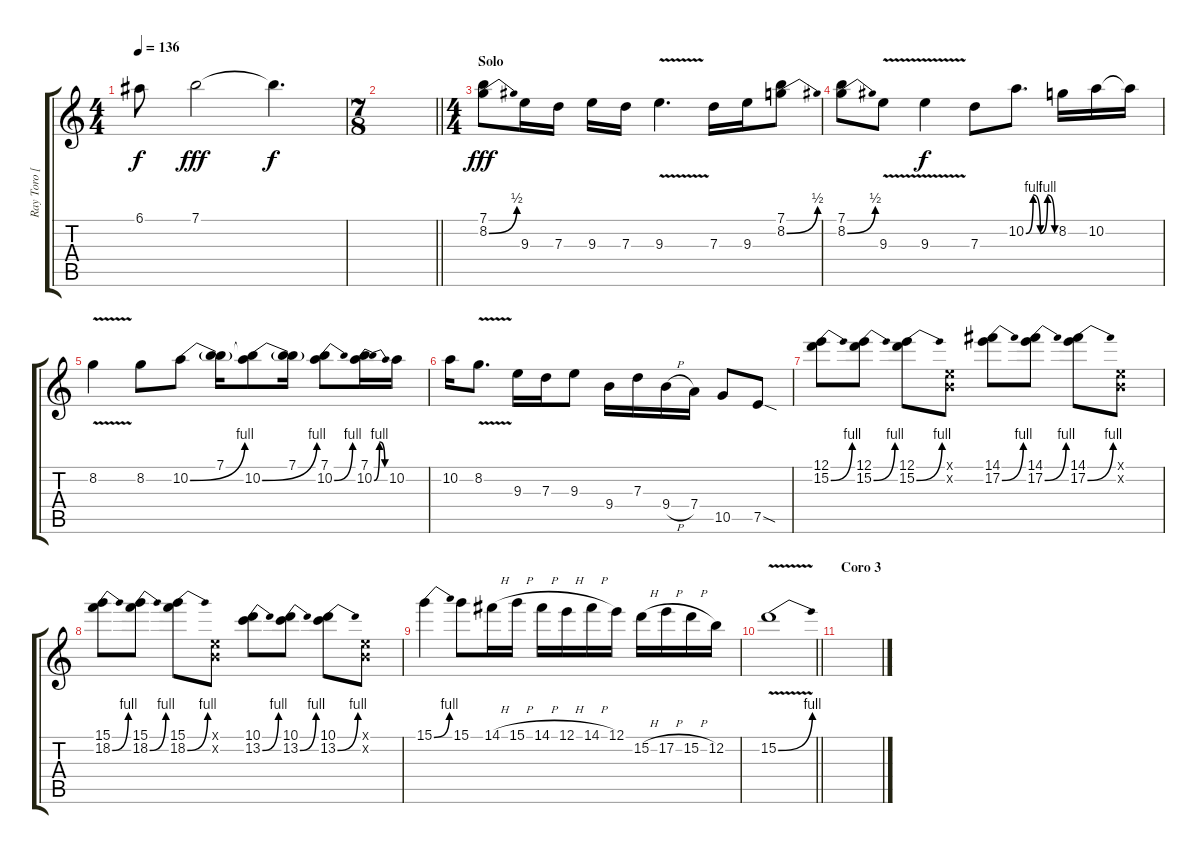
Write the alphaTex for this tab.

\track ("Ray Toro [Guitar Overdubbed]" "Ray Toro [") {instrument overdrivenguitar}
\staff {score tabs}
\tuning (E4 B3 G3 D3 A2 E2) {hide}
\ts (4 4)
\tempo 136
\clef g2
\ks c
6.1{t}.8{dy f} 7.1.2{dy fff} 7.1{t}.4{d dy f} |
\ts (7 8)
\barLineRight lightlight
|
\ts (4 4)
\section ("" "Solo")
(7.1 8.2{be (bend 0 0 60 2)}).8{dy fff volume 16 balance 16 instrument distortionguitar} 9.3.16 7.3.16 9.3.16 7.3.16 9.3{v}.4{d} 7.3.16 9.3.16 (7.1 8.2{be (bend 0 0 60 2)}).8 |
(7.1 8.2{be (bend 0 0 60 2)}).8 9.3{v}.8 9.3{v}.4{dy f} 7.3.8 10.2{be (custom 0 0 15 4 30 0 45 4 60 0)}.8{d} 8.2.16 10.2.16 10.2{t}.16 |
8.2{v}.4 8.2.8 10.2{be (bend 0 0 60 4)}.8 (7.1 10.2{t}).16 (7.1{t} 10.2{be (bend 0 0 60 4)}).8 (7.1 10.2{t}).16 (7.1 10.2{be (bend 0 0 60 4)}).8 (7.1 10.2{be (bendrelease 0 0 15 4 45 4 60 0)}).16 10.2.16 |
10.2.16 8.2{v}.8{d} 9.3.16 7.3.16 9.3.8 9.4.16 7.3.16 9.4{h}.16 7.4.16 10.5.8 7.5{sod}.8 |
(12.1 15.2{be (bend 0 0 60 4)}).8 (12.1 15.2{be (bend 0 0 60 4)}).8 (12.1 15.2{be (bend 0 0 60 4)}).8 (0.1{x} 0.2{x}).8 (14.1 17.2{be (bend 0 0 60 4)}).8 (14.1 17.2{be (bend 0 0 60 4)}).8 (14.1 17.2{be (bend 0 0 60 4)}).8 (0.1{x} 0.2{x}).8 |
(15.1 18.2{be (bend 0 0 60 4)}).8 (15.1 18.2{be (bend 0 0 60 4)}).8 (15.1 18.2{be (bend 0 0 60 4)}).8 (0.1{x} 0.2{x}).8 (10.1 13.2{be (bend 0 0 60 4)}).8 (10.1 13.2{be (bend 0 0 60 4)}).8 (10.1 13.2{be (bend 0 0 60 4)}).8 (0.1{x} 0.2{x}).8 |
15.1{be (bend 0 0 60 4)}.4 15.1.8 14.1{h}.16 15.1{h}.16 14.1{h}.16 12.1{h}.16 14.1{h}.16 12.1.16 15.2{h}.16 17.2{h}.16 15.2{h}.16 12.2.16 |
\barLineRight lightlight
15.2{be (bend 0 0 60 4) v}.1 |
\section ("" "Coro 3")
